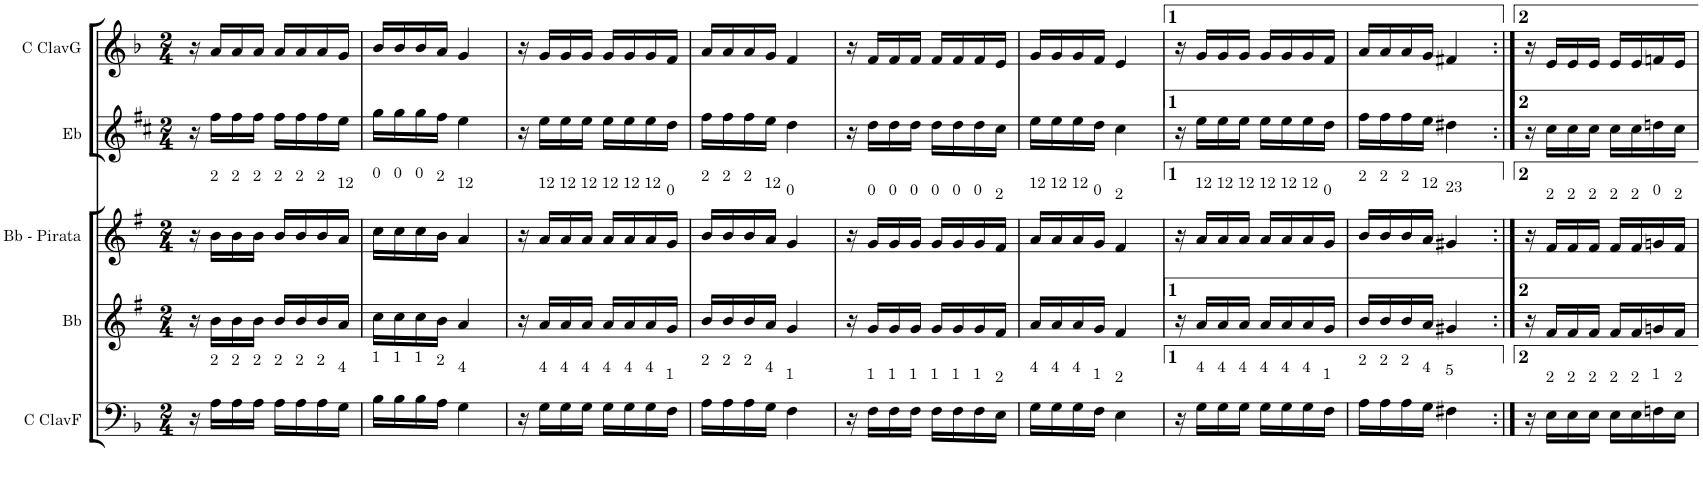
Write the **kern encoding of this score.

**kern	**kern	**kern	**kern	**kern
*part5	*part4	*part3	*part2	*part1
*staff5	*staff4	*staff3	*staff2	*staff1
*I"C ClavF	*I"Bb	*I"Bb - Pirata	*I"Eb	*I"C ClavG
*clefF4	*clefG2	*clefG2	*clefG2	*clefG2
*	*Trd1c2	*Trd1c2	*Trd5c9	*
*k[b-]	*k[f#]	*k[f#]	*k[f#c#]	*k[b-]
*F:	*G:	*G:	*D:	*F:
*M2/4	*M2/4	*M2/4	*M2/4	*M2/4
=1	=1	=1	=1	=1
16r	16r	16r	16r	16r
!	!	!LO:TX:a:t=2	!	!
!LO:TX:a:t=2	!	!	!	!
16A\LL	16b\LL	16b\LL	16ff#\LL	16a/LL
!	!	!LO:TX:a:t=2	!	!
!LO:TX:a:t=2	!	!	!	!
16A\	16b\	16b\	16ff#\	16a/
!	!	!LO:TX:a:t=2	!	!
!LO:TX:a:t=2	!	!	!	!
16A\JJ	16b\JJ	16b\JJ	16ff#\JJ	16a/JJ
!	!	!LO:TX:a:t=2	!	!
!LO:TX:a:t=2	!	!	!	!
16A\LL	16b/LL	16b/LL	16ff#\LL	16a/LL
!	!	!LO:TX:a:t=2	!	!
!LO:TX:a:t=2	!	!	!	!
16A\	16b/	16b/	16ff#\	16a/
!	!	!LO:TX:a:t=2	!	!
!LO:TX:a:t=2	!	!	!	!
16A\	16b/	16b/	16ff#\	16a/
!	!	!LO:TX:a:t=12	!	!
!LO:TX:a:t=4	!	!	!	!
16G\JJ	16a/JJ	16a/JJ	16ee\JJ	16g/JJ
=2	=2	=2	=2	=2
!	!	!LO:TX:a:t=0	!	!
!LO:TX:a:t=1	!	!	!	!
16B-\LL	16cc\LL	16cc\LL	16gg\LL	16b-/LL
!	!	!LO:TX:a:t=0	!	!
!LO:TX:a:t=1	!	!	!	!
16B-\	16cc\	16cc\	16gg\	16b-/
!	!	!LO:TX:a:t=0	!	!
!LO:TX:a:t=1	!	!	!	!
16B-\	16cc\	16cc\	16gg\	16b-/
!	!	!LO:TX:a:t=2	!	!
!LO:TX:a:t=2	!	!	!	!
16A\JJ	16b\JJ	16b\JJ	16ff#\JJ	16a/JJ
!	!	!LO:TX:a:t=12	!	!
!LO:TX:a:t=4	!	!	!	!
4G\	4a/	4a/	4ee\	4g/
=3	=3	=3	=3	=3
16r	16r	16r	16r	16r
!	!	!LO:TX:a:t=12	!	!
!LO:TX:a:t=4	!	!	!	!
16G\LL	16a/LL	16a/LL	16ee\LL	16g/LL
!	!	!LO:TX:a:t=12	!	!
!LO:TX:a:t=4	!	!	!	!
16G\	16a/	16a/	16ee\	16g/
!	!	!LO:TX:a:t=12	!	!
!LO:TX:a:t=4	!	!	!	!
16G\JJ	16a/JJ	16a/JJ	16ee\JJ	16g/JJ
!	!	!LO:TX:a:t=12	!	!
!LO:TX:a:t=4	!	!	!	!
16G\LL	16a/LL	16a/LL	16ee\LL	16g/LL
!	!	!LO:TX:a:t=12	!	!
!LO:TX:a:t=4	!	!	!	!
16G\	16a/	16a/	16ee\	16g/
!	!	!LO:TX:a:t=12	!	!
!LO:TX:a:t=4	!	!	!	!
16G\	16a/	16a/	16ee\	16g/
!	!	!LO:TX:a:t=0	!	!
!LO:TX:a:t=1	!	!	!	!
16F\JJ	16g/JJ	16g/JJ	16dd\JJ	16f/JJ
=4	=4	=4	=4	=4
!	!	!LO:TX:a:t=2	!	!
!LO:TX:a:t=2	!	!	!	!
16A\LL	16b/LL	16b/LL	16ff#\LL	16a/LL
!	!	!LO:TX:a:t=2	!	!
!LO:TX:a:t=2	!	!	!	!
16A\	16b/	16b/	16ff#\	16a/
!	!	!LO:TX:a:t=2	!	!
!LO:TX:a:t=2	!	!	!	!
16A\	16b/	16b/	16ff#\	16a/
!	!	!LO:TX:a:t=12	!	!
!LO:TX:a:t=4	!	!	!	!
16G\JJ	16a/JJ	16a/JJ	16ee\JJ	16g/JJ
!	!	!LO:TX:a:t=0	!	!
!LO:TX:a:t=1	!	!	!	!
4F\	4g/	4g/	4dd\	4f/
=5	=5	=5	=5	=5
16r	16r	16r	16r	16r
!	!	!LO:TX:a:t=0	!	!
!LO:TX:a:t=1	!	!	!	!
16F\LL	16g/LL	16g/LL	16dd\LL	16f/LL
!	!	!LO:TX:a:t=0	!	!
!LO:TX:a:t=1	!	!	!	!
16F\	16g/	16g/	16dd\	16f/
!	!	!LO:TX:a:t=0	!	!
!LO:TX:a:t=1	!	!	!	!
16F\JJ	16g/JJ	16g/JJ	16dd\JJ	16f/JJ
!	!	!LO:TX:a:t=0	!	!
!LO:TX:a:t=1	!	!	!	!
16F\LL	16g/LL	16g/LL	16dd\LL	16f/LL
!	!	!LO:TX:a:t=0	!	!
!LO:TX:a:t=1	!	!	!	!
16F\	16g/	16g/	16dd\	16f/
!	!	!LO:TX:a:t=0	!	!
!LO:TX:a:t=1	!	!	!	!
16F\	16g/	16g/	16dd\	16f/
!	!	!LO:TX:a:t=2	!	!
!LO:TX:a:t=2	!	!	!	!
16E\JJ	16f#/JJ	16f#/JJ	16cc#\JJ	16e/JJ
=6	=6	=6	=6	=6
!	!	!LO:TX:a:t=12	!	!
!LO:TX:a:t=4	!	!	!	!
16G\LL	16a/LL	16a/LL	16ee\LL	16g/LL
!	!	!LO:TX:a:t=12	!	!
!LO:TX:a:t=4	!	!	!	!
16G\	16a/	16a/	16ee\	16g/
!	!	!LO:TX:a:t=12	!	!
!LO:TX:a:t=4	!	!	!	!
16G\	16a/	16a/	16ee\	16g/
!	!	!LO:TX:a:t=0	!	!
!LO:TX:a:t=1	!	!	!	!
16F\JJ	16g/JJ	16g/JJ	16dd\JJ	16f/JJ
!	!	!LO:TX:a:t=2	!	!
!LO:TX:a:t=2	!	!	!	!
4E\	4f#/	4f#/	4cc#\	4e/
=7	=7	=7	=7	=7
16r	16r	16r	16r	16r
!	!	!LO:TX:a:t=12	!	!
!LO:TX:a:t=4	!	!	!	!
16G\LL	16a/LL	16a/LL	16ee\LL	16g/LL
!	!	!LO:TX:a:t=12	!	!
!LO:TX:a:t=4	!	!	!	!
16G\	16a/	16a/	16ee\	16g/
!	!	!LO:TX:a:t=12	!	!
!LO:TX:a:t=4	!	!	!	!
16G\JJ	16a/JJ	16a/JJ	16ee\JJ	16g/JJ
!	!	!LO:TX:a:t=12	!	!
!LO:TX:a:t=4	!	!	!	!
16G\LL	16a/LL	16a/LL	16ee\LL	16g/LL
!	!	!LO:TX:a:t=12	!	!
!LO:TX:a:t=4	!	!	!	!
16G\	16a/	16a/	16ee\	16g/
!	!	!LO:TX:a:t=12	!	!
!LO:TX:a:t=4	!	!	!	!
16G\	16a/	16a/	16ee\	16g/
!	!	!LO:TX:a:t=0	!	!
!LO:TX:a:t=1	!	!	!	!
16F\JJ	16g/JJ	16g/JJ	16dd\JJ	16f/JJ
=8	=8	=8	=8	=8
!	!	!LO:TX:a:t=2	!	!
!LO:TX:a:t=2	!	!	!	!
16A\LL	16b/LL	16b/LL	16ff#\LL	16a/LL
!	!	!LO:TX:a:t=2	!	!
!LO:TX:a:t=2	!	!	!	!
16A\	16b/	16b/	16ff#\	16a/
!	!	!LO:TX:a:t=2	!	!
!LO:TX:a:t=2	!	!	!	!
16A\	16b/	16b/	16ff#\	16a/
!	!	!LO:TX:a:t=12	!	!
!LO:TX:a:t=4	!	!	!	!
16G\JJ	16a/JJ	16a/JJ	16ee\JJ	16g/JJ
!	!	!LO:TX:a:t=23	!	!
!LO:TX:a:t=5	!	!	!	!
4F#X\	4g#X/	4g#X/	4dd#X\	4f#X/
=9:|!	=9:|!	=9:|!	=9:|!	=9:|!
16r	16r	16r	16r	16r
!	!	!LO:TX:a:t=2	!	!
!LO:TX:a:t=2	!	!	!	!
16E\LL	16f#/LL	16f#/LL	16cc#\LL	16e/LL
!	!	!LO:TX:a:t=2	!	!
!LO:TX:a:t=2	!	!	!	!
16E\	16f#/	16f#/	16cc#\	16e/
!	!	!LO:TX:a:t=2	!	!
!LO:TX:a:t=2	!	!	!	!
16E\JJ	16f#/JJ	16f#/JJ	16cc#\JJ	16e/JJ
!	!	!LO:TX:a:t=2	!	!
!LO:TX:a:t=2	!	!	!	!
16E\LL	16f#/LL	16f#/LL	16cc#\LL	16e/LL
!	!	!LO:TX:a:t=2	!	!
!LO:TX:a:t=2	!	!	!	!
16E\	16f#/	16f#/	16cc#\	16e/
!	!	!LO:TX:a:t=0	!	!
!LO:TX:a:t=1	!	!	!	!
16Fn\	16gn/	16gn/	16ddn\	16fn/
!	!	!LO:TX:a:t=2	!	!
!LO:TX:a:t=2	!	!	!	!
16E\JJ	16f#/JJ	16f#/JJ	16cc#\JJ	16e/JJ
=	=	=	=	=
*-	*-	*-	*-	*-
